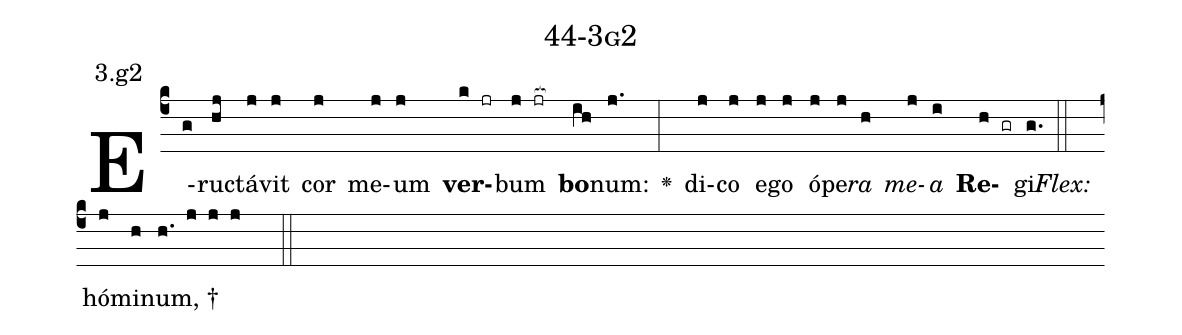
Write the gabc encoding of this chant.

name: 44-3g2;
annotation: 3.g2;
%%
(c4)E(g)ruc(hj)tá(j)vit(j) cor(j) me(j)um(j) <b>ver</b>(k jr)bum(j jr[ocb:1{]) <b>bo</b>(ih[ocb:0}])num:(j.) <v>\greheightstar</v>(:) di(j)co(j) e(j)go(j) ó(j)pe(j)<i>ra</i>(h) <i>me</i>(j)<i>a</i>(i) <b>Re</b>(h gr)gi.(g.) (::)
<i>Flex:</i>()  hó(j)mi(h)num, †(h. j j j  ::)

%E(j) u(h) o(j) u(i) a(h) e.(g.) (::)
